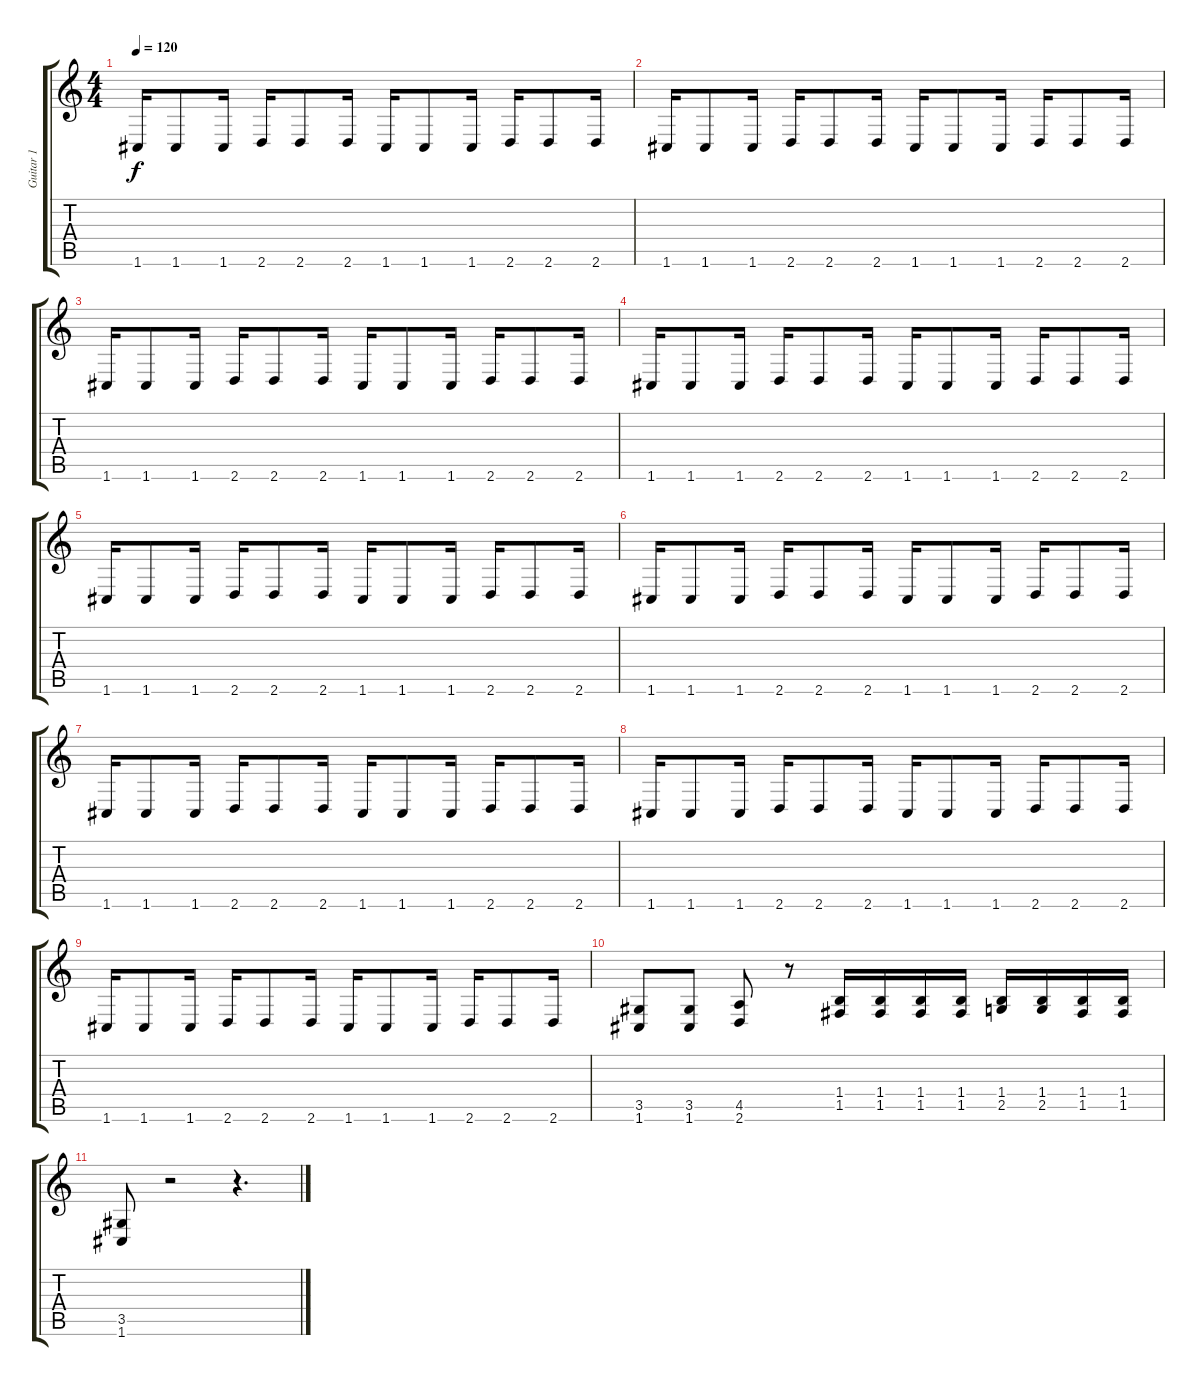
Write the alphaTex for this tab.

\track ("Guitar 1" "Guitar 1") {instrument distortionguitar}
\staff {score tabs}
\tuning (C4 G3 Eb3 Bb2 F2 C2) {hide}
\ts (4 4)
\tempo 120
\clef g2
\ks c
1.6.16{dy f} 1.6.8 1.6.16 2.6.16 2.6.8 2.6.16 1.6.16 1.6.8 1.6.16 2.6.16 2.6.8 2.6.16 |
1.6.16 1.6.8 1.6.16 2.6.16 2.6.8 2.6.16 1.6.16 1.6.8 1.6.16 2.6.16 2.6.8 2.6.16 |
1.6.16 1.6.8 1.6.16 2.6.16 2.6.8 2.6.16 1.6.16 1.6.8 1.6.16 2.6.16 2.6.8 2.6.16 |
1.6.16 1.6.8 1.6.16 2.6.16 2.6.8 2.6.16 1.6.16 1.6.8 1.6.16 2.6.16 2.6.8 2.6.16 |
1.6.16 1.6.8 1.6.16 2.6.16 2.6.8 2.6.16 1.6.16 1.6.8 1.6.16 2.6.16 2.6.8 2.6.16 |
1.6.16 1.6.8 1.6.16 2.6.16 2.6.8 2.6.16 1.6.16 1.6.8 1.6.16 2.6.16 2.6.8 2.6.16 |
1.6.16 1.6.8 1.6.16 2.6.16 2.6.8 2.6.16 1.6.16 1.6.8 1.6.16 2.6.16 2.6.8 2.6.16 |
1.6.16 1.6.8 1.6.16 2.6.16 2.6.8 2.6.16 1.6.16 1.6.8 1.6.16 2.6.16 2.6.8 2.6.16 |
1.6.16 1.6.8 1.6.16 2.6.16 2.6.8 2.6.16 1.6.16 1.6.8 1.6.16 2.6.16 2.6.8 2.6.16 |
(3.5 1.6).8 (3.5 1.6).8 (4.5 2.6).8 r.8 (1.4 1.5).16 (1.4 1.5).16 (1.4 1.5).16 (1.4 1.5).16 (1.4 2.5).16 (1.4 2.5).16 (1.4 1.5).16 (1.4 1.5).16 |
(3.5 1.6).8 r.2 r.4{d}
